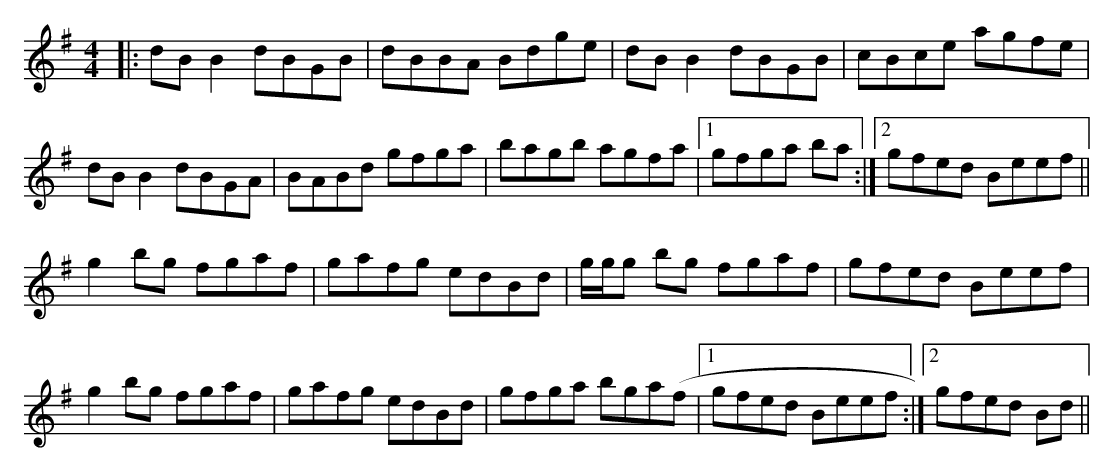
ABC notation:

X:1
M:4/4
K:G
|:dB B2 dBGB|dBBA Bdge|dB B2 dBGB|cBce agfe|
dB B2 dBGA|BABd gfga|bagb agfa|1 gfga ba:|2 gfed Beef||
g2 bg fgaf|gafg edBd|g/g/g bg fgaf|gfed Beef|
g2 bg fgaf|gafg edBd|gfga bga(f|1 gfed Beef:|2 gfed Bd||
